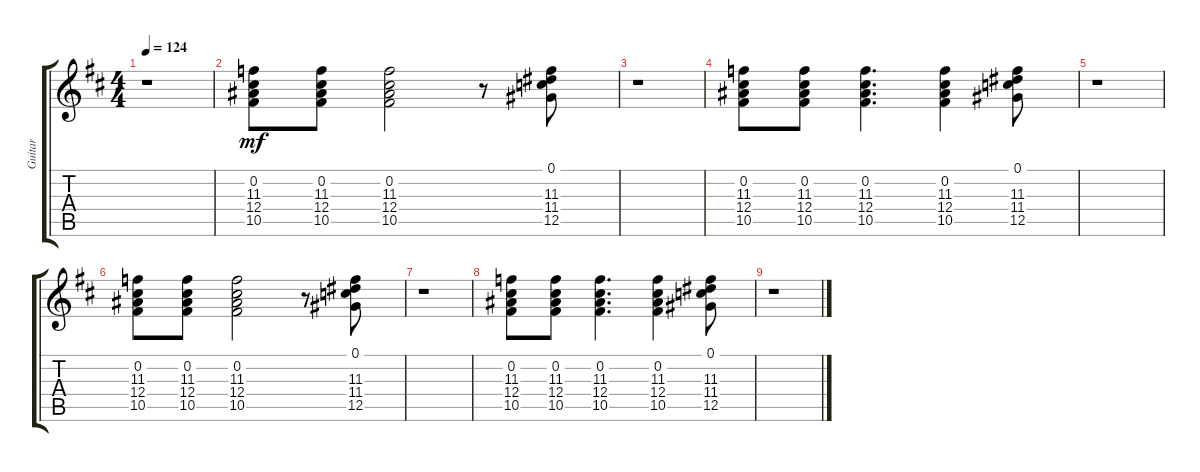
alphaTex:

\track ("Guitar" "Guitar") {instrument electricguitarclean}
\staff {score tabs}
\tuning (Eb4 Bb3 Gb3 Db3 Ab2 Eb2) {hide}
\ts (4 4)
\tempo 124
\clef g2
\ks d
r.1{dy mf} |
(0.2 11.3 12.4 10.5).8 (0.2 11.3 12.4 10.5).8 (0.2 11.3 12.4 10.5).2 r.8 (0.1 11.3 11.4 12.5).8 |
r.1 |
(0.2 11.3 12.4 10.5).8 (0.2 11.3 12.4 10.5).8 (0.2 11.3 12.4 10.5).4{d} (0.2 11.3 12.4 10.5).4 (0.1 11.3 11.4 12.5).8 |
r.1 |
(0.2 11.3 12.4 10.5).8 (0.2 11.3 12.4 10.5).8 (0.2 11.3 12.4 10.5).2 r.8 (0.1 11.3 11.4 12.5).8 |
r.1 |
(0.2 11.3 12.4 10.5).8 (0.2 11.3 12.4 10.5).8 (0.2 11.3 12.4 10.5).4{d} (0.2 11.3 12.4 10.5).4 (0.1 11.3 11.4 12.5).8 |
r.1
